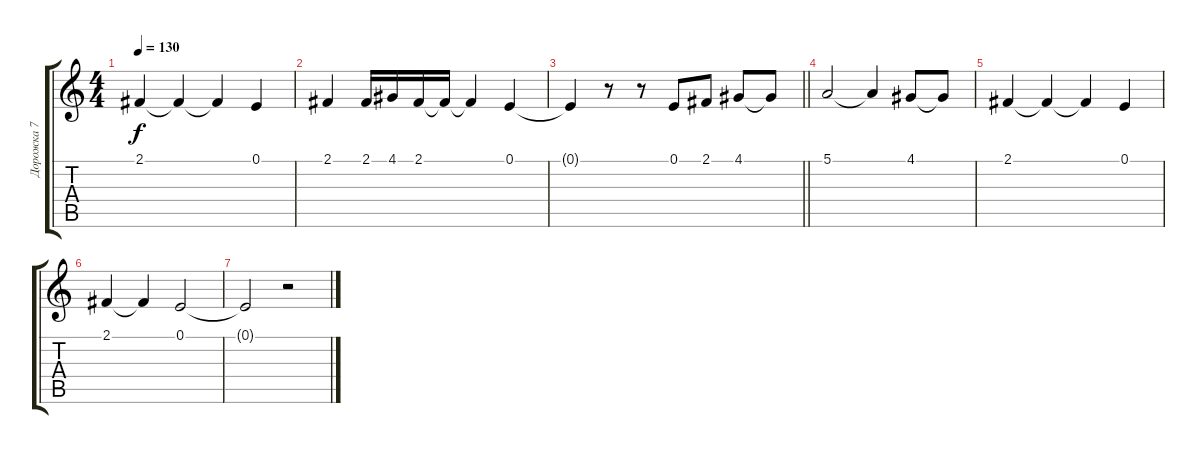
\track ("Дорожка 7" "Дорожка 7") {instrument synthstrings2}
\staff {score tabs}
\tuning (E4 B3 G3 D3 A2 E2) {hide}
\ts (4 4)
\tempo 130
\clef g2
\ks c
2.1.4{dy f} 2.1{t}.4 2.1{t}.4 0.1.4 |
2.1.4 2.1.16 4.1.16 2.1.16 2.1{t}.16 2.1{t}.4 0.1.4 |
\barLineRight lightlight
0.1{t}.4 r.8 r.8 0.1.8 2.1.8 4.1.8 4.1{t}.8 |
5.1.2 5.1{t}.4 4.1.8 4.1{t}.8 |
2.1.4 2.1{t}.4 2.1{t}.4 0.1.4 |
2.1.4 2.1{t}.4 0.1.2 |
0.1{t}.2 r.2
